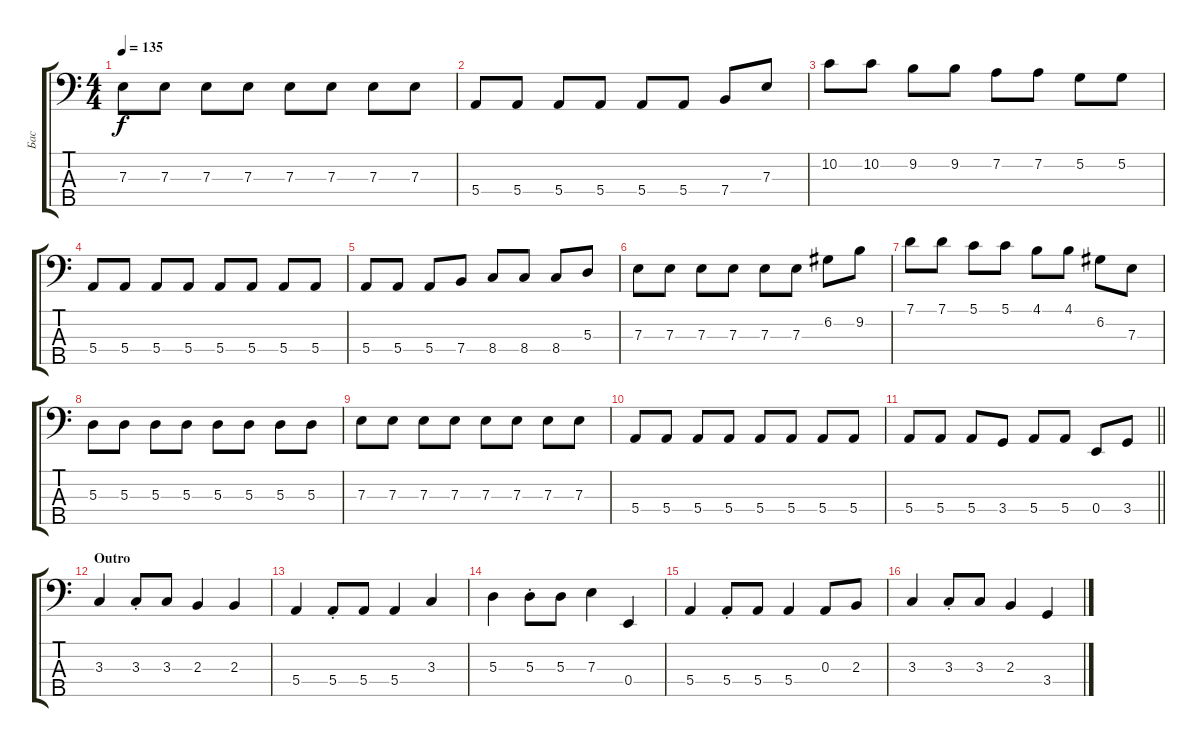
\track ("Бас" "Бас") {instrument electricbassfinger}
\staff {score tabs}
\tuning (G2 D2 A1 E1 B0) {hide}
\ts (4 4)
\tempo 135
\clef f4
\ks c
7.3.8{dy f} 7.3.8 7.3.8 7.3.8 7.3.8 7.3.8 7.3.8 7.3.8 |
5.4.8 5.4.8 5.4.8 5.4.8 5.4.8 5.4.8 7.4.8 7.3.8 |
10.2.8 10.2.8 9.2.8 9.2.8 7.2.8 7.2.8 5.2.8 5.2.8 |
5.4.8 5.4.8 5.4.8 5.4.8 5.4.8 5.4.8 5.4.8 5.4.8 |
5.4.8 5.4.8 5.4.8 7.4.8 8.4.8 8.4.8 8.4.8 5.3.8 |
7.3.8 7.3.8 7.3.8 7.3.8 7.3.8 7.3.8 6.2.8 9.2.8 |
7.1.8 7.1.8 5.1.8 5.1.8 4.1.8 4.1.8 6.2.8 7.3.8 |
5.3.8 5.3.8 5.3.8 5.3.8 5.3.8 5.3.8 5.3.8 5.3.8 |
7.3.8 7.3.8 7.3.8 7.3.8 7.3.8 7.3.8 7.3.8 7.3.8 |
5.4.8 5.4.8 5.4.8 5.4.8 5.4.8 5.4.8 5.4.8 5.4.8 |
\barLineRight lightlight
5.4.8 5.4.8 5.4.8 3.4.8 5.4.8 5.4.8 0.4.8 3.4.8 |
\section ("" "Outro")
3.3.4 3.3{st}.8 3.3.8 2.3.4 2.3.4 |
5.4.4 5.4{st}.8 5.4.8 5.4.4 3.3.4 |
5.3.4 5.3{st}.8 5.3.8 7.3.4 0.4.4 |
5.4.4 5.4{st}.8 5.4.8 5.4.4 0.3.8 2.3.8 |
3.3.4 3.3{st}.8 3.3.8 2.3.4 3.4.4
